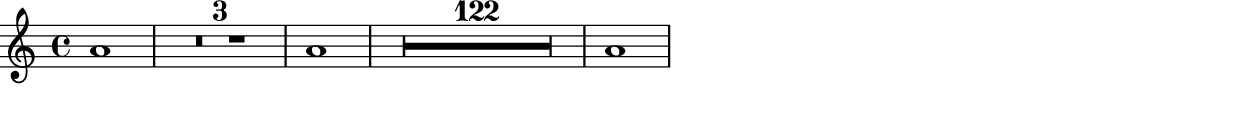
%% Generated by lilypond-book.py
%% Options: [exampleindent=10.16\mm,fragment,indent=0\mm,line-width=160\mm,quote,relative=2]
\include "lilypond-book-preamble.ly"


% ****************************************************************
% Start cut-&-pastable-section
% ****************************************************************



\paper {
  indent = 0\mm
  line-width = 160\mm
  % offset the left padding, also add 1mm as lilypond creates cropped
  % images with a little space on the right
  line-width = #(- line-width (* mm  3.000000) (* mm 1))
  line-width = 160\mm - 2.0 * 10.16\mm
  % offset the left padding, also add 1mm as lilypond creates cropped
  % images with a little space on the right
  line-width = #(- line-width (* mm  3.000000) (* mm 1))
}

\layout {
  
}



\relative c''
{


% ****************************************************************
% ly snippet contents follows:
% ****************************************************************
\sourcefileline 5710
a1
\set Score.skipBars = ##t
R1*3
a1
\set Score.skipBars = ##t
R1*122
a1



% ****************************************************************
% end ly snippet
% ****************************************************************
}
